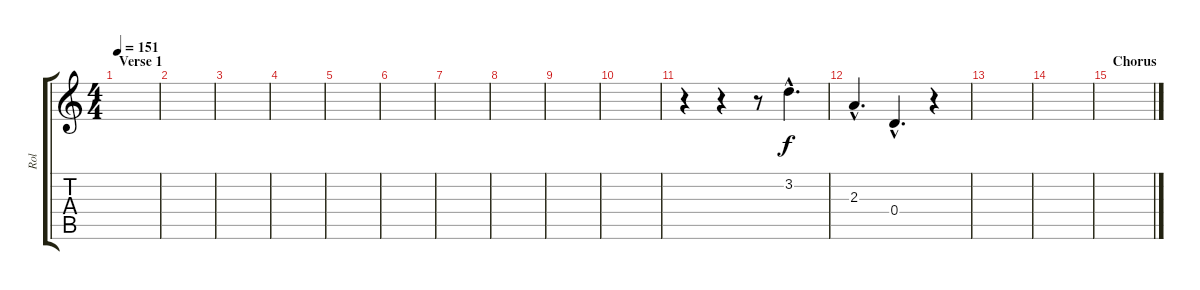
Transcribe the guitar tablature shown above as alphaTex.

\track ("Rol" "Rol") {instrument electricguitarclean}
\staff {score tabs}
\tuning (E4 B3 G3 D3 A2 E2) {hide}
\ts (4 4)
\section ("" "Verse 1")
\tempo 151
\clef g2
\ks c
|
|
|
|
|
|
|
|
|
|
r.4 r.4 r.8 3.2{hac}.4{d} |
2.3{hac}.4{d} 0.4{hac}.4{d} r.4 |
|
|
\section ("" "Chorus")
